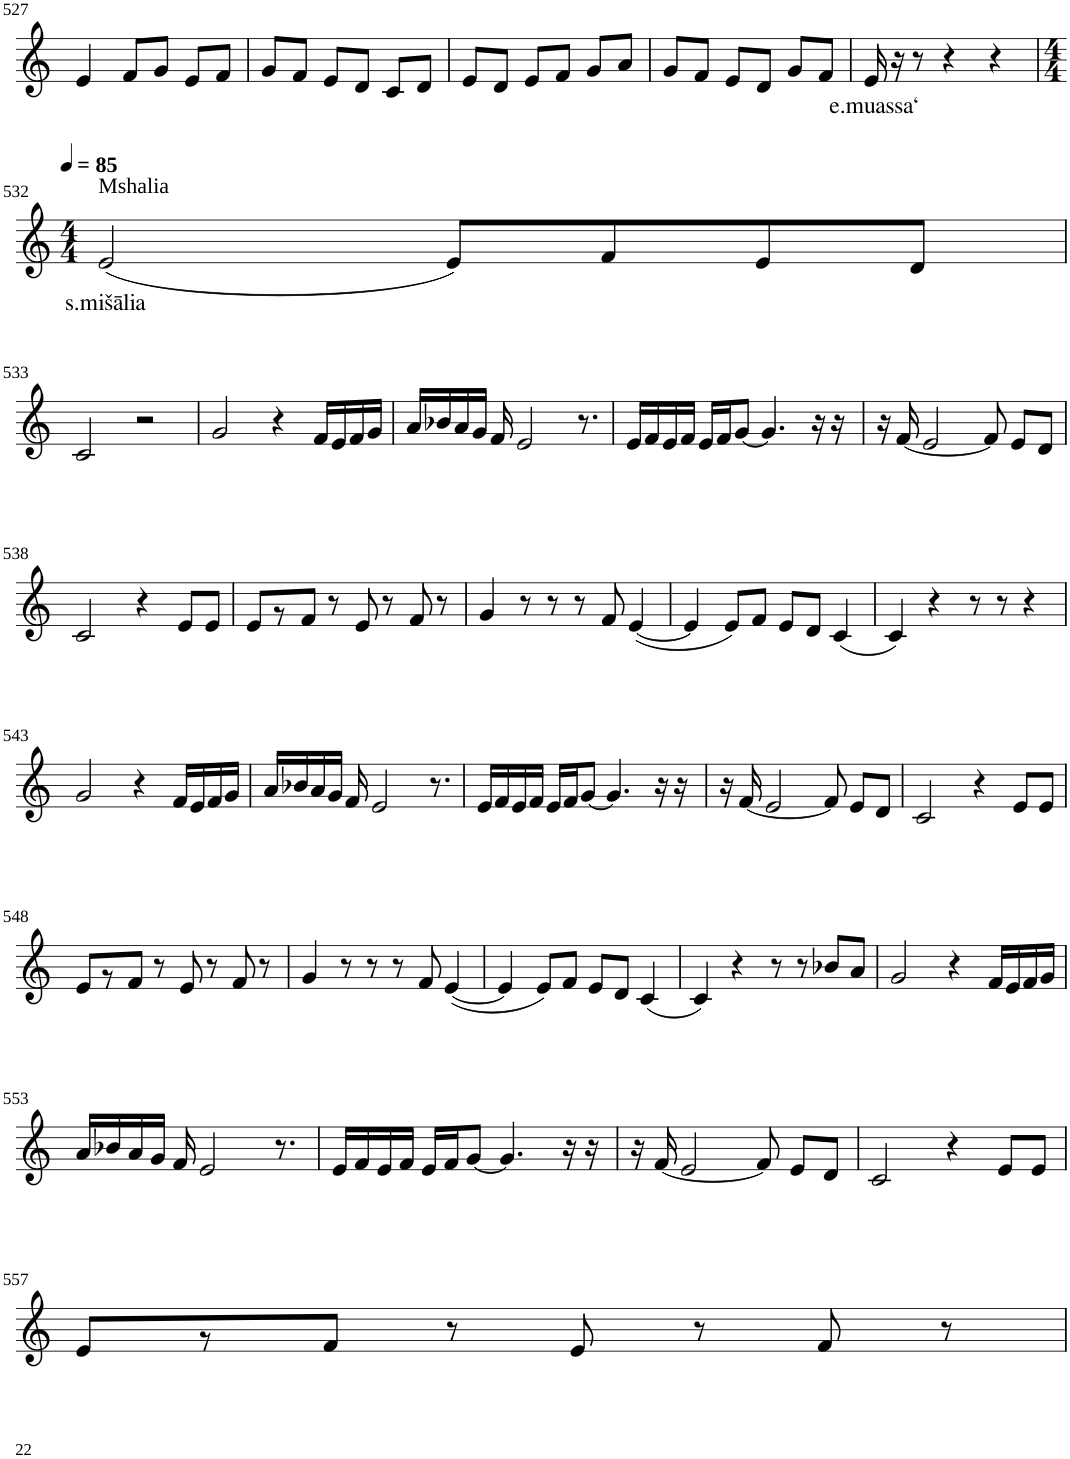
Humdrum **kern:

**kern	**text
*part1	*part1
*staff1	*staff1
*I"Violin	*
!!LO:PB:g=z
*clefG2	*
*k[]	*
*M3/4	*
=527	=527
4e/	.
8f/L	.
8g/J	.
8e/L	.
8f/J	.
=528	=528
8g/L	.
8f/J	.
8e/L	.
8d/J	.
8c/L	.
8d/J	.
=529	=529
8e/L	.
8d/J	.
8e/L	.
8f/J	.
8g/L	.
8a/J	.
=530	=530
8g/L	.
8f/J	.
8e/L	.
8d/J	.
8g/L	.
8f/J	.
=531	=531
!	!LO:LY:b
16e/	e.muassa‘
16r	.
8r	.
4r	.
4r	.
!!LO:LB:g=z
=532	=532
*M4/4	*
*MM85	*
!LO:TX:a:t=Mshalia	!
!	!LO:LY:b
(2e/	s.mišālia
8e/L)	.
8f/	.
8e/	.
8d/J	.
!!LO:LB:g=z
=533	=533
2c/	.
2r	.
=534	=534
2g/	.
4r	.
16f/LL	.
16e/	.
16f/	.
16g/JJ	.
=535	=535
16a/LL	.
16b-X/	.
16a/	.
16g/JJ	.
16f/	.
2e/	.
8.r	.
=536	=536
16e/LL	.
16f/	.
16e/	.
16f/JJ	.
16e/LL	.
16f/J	.
[8g/J	.
4.g/]	.
16r	.
16r	.
=537	=537
16r	.
[16f/	.
2e/	.
8f/]	.
8e/L	.
8d/J	.
!!LO:LB:g=z
=538	=538
2c/	.
4r	.
8e/L	.
8e/J	.
=539	=539
8e/L	.
8r	.
8f/J	.
8r	.
8e/	.
8r	.
8f/	.
8r	.
=540	=540
4g/	.
8r	.
8r	.
8r	.
8f/	.
([4e/	.
=541	=541
4e/]	.
8e/L)	.
8f/J	.
8e/L	.
8d/J	.
(4c/	.
=542	=542
4c/)	.
4r	.
8r	.
8r	.
4r	.
!!LO:LB:g=z
=543	=543
2g/	.
4r	.
16f/LL	.
16e/	.
16f/	.
16g/JJ	.
=544	=544
16a/LL	.
16b-X/	.
16a/	.
16g/JJ	.
16f/	.
2e/	.
8.r	.
=545	=545
16e/LL	.
16f/	.
16e/	.
16f/JJ	.
16e/LL	.
16f/J	.
[8g/J	.
4.g/]	.
16r	.
16r	.
=546	=546
16r	.
[16f/	.
2e/	.
8f/]	.
8e/L	.
8d/J	.
=547	=547
2c/	.
4r	.
8e/L	.
8e/J	.
!!LO:LB:g=z
=548	=548
8e/L	.
8r	.
8f/J	.
8r	.
8e/	.
8r	.
8f/	.
8r	.
=549	=549
4g/	.
8r	.
8r	.
8r	.
8f/	.
([4e/	.
=550	=550
4e/]	.
8e/L)	.
8f/J	.
8e/L	.
8d/J	.
(4c/	.
=551	=551
4c/)	.
4r	.
8r	.
8r	.
8b-X/L	.
8a/J	.
=552	=552
2g/	.
4r	.
16f/LL	.
16e/	.
16f/	.
16g/JJ	.
!!LO:LB:g=z
=553	=553
16a/LL	.
16b-X/	.
16a/	.
16g/JJ	.
16f/	.
2e/	.
8.r	.
=554	=554
16e/LL	.
16f/	.
16e/	.
16f/JJ	.
16e/LL	.
16f/J	.
[8g/J	.
4.g/]	.
16r	.
16r	.
=555	=555
16r	.
[16f/	.
2e/	.
8f/]	.
8e/L	.
8d/J	.
=556	=556
2c/	.
4r	.
8e/L	.
8e/J	.
!!LO:LB:g=z
=557	=557
8e/L	.
8r	.
8f/J	.
8r	.
8e/	.
8r	.
8f/	.
8r	.
=	=
*-	*-
